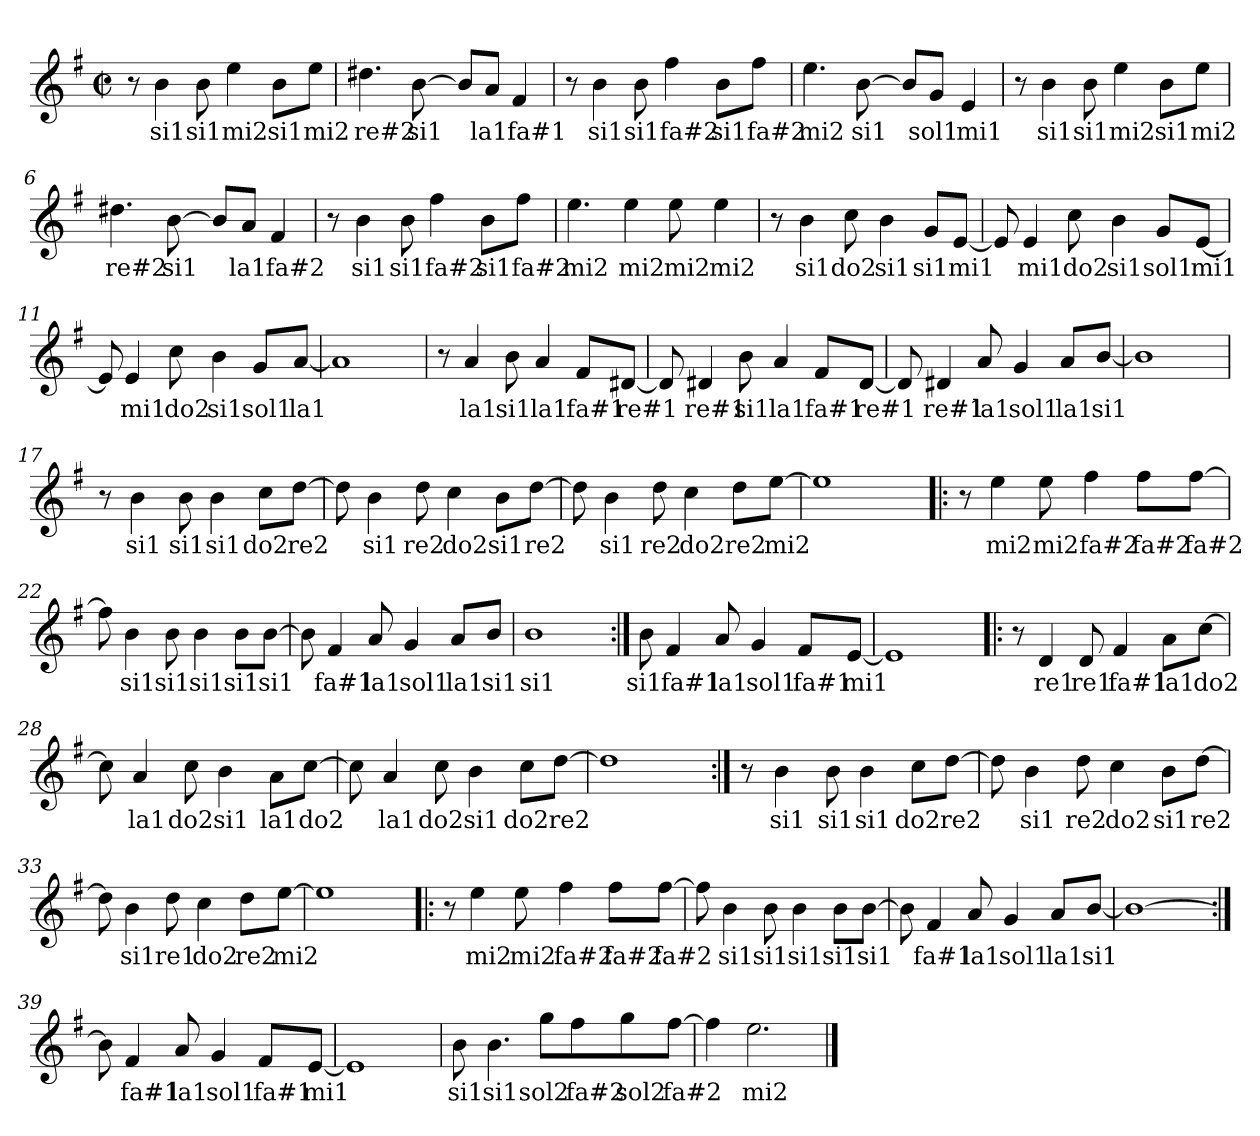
**kern	**text
*part1	*part1
*staff1	*staff1
*clefG2	*
*k[f#]	*
*G:	*
*M2/2	*
*met(c|)	*
=1	=1
8r	.
!	!LO:LY:b
4b\	si1
!	!LO:LY:b
8b\	si1
!	!LO:LY:b
4ee\	mi2
!	!LO:LY:b
8b\L	si1
!	!LO:LY:b
8ee\J	mi2
=2	=2
!	!LO:LY:b
4.dd#X\	re#2
!	!LO:LY:b
[8b\	si1
8b/L]	.
!	!LO:LY:b
8a/J	la1
!	!LO:LY:b
4f#/	fa#1
=3	=3
8r	.
!	!LO:LY:b
4b\	si1
!	!LO:LY:b
8b\	si1
!	!LO:LY:b
4ff#\	fa#2
!	!LO:LY:b
8b\L	si1
!	!LO:LY:b
8ff#\J	fa#2
!!LO:LB:g=z
=4	=4
!	!LO:LY:b
4.ee\	mi2
!	!LO:LY:b
[8b\	si1
8b/L]	.
!	!LO:LY:b
8g/J	sol1
!	!LO:LY:b
4e/	mi1
=5	=5
8r	.
!	!LO:LY:b
4b\	si1
!	!LO:LY:b
8b\	si1
!	!LO:LY:b
4ee\	mi2
!	!LO:LY:b
8b\L	si1
!	!LO:LY:b
8ee\J	mi2
=6	=6
!	!LO:LY:b
4.dd#X\	re#2
!	!LO:LY:b
[8b\	si1
8b/L]	.
!	!LO:LY:b
8a/J	la1
!	!LO:LY:b
4f#/	fa#2
!!LO:LB:g=z
=7	=7
8r	.
!	!LO:LY:b
4b\	si1
!	!LO:LY:b
8b\	si1
!	!LO:LY:b
4ff#\	fa#2
!	!LO:LY:b
8b\L	si1
!	!LO:LY:b
8ff#\J	fa#2
=8	=8
!	!LO:LY:b
4.ee\	mi2
!	!LO:LY:b
4ee\	mi2
!	!LO:LY:b
8ee\	mi2
!	!LO:LY:b
4ee\	mi2
=9	=9
8r	.
!	!LO:LY:b
4b\	si1
!	!LO:LY:b
8cc\	do2
!	!LO:LY:b
4b\	si1
!	!LO:LY:b
8g/L	si1
!	!LO:LY:b
[8e/J	mi1
!!LO:LB:g=z
=10	=10
8e/]	.
!	!LO:LY:b
4e/	mi1
!	!LO:LY:b
8cc\	do2
!	!LO:LY:b
4b\	si1
!	!LO:LY:b
8g/L	sol1
!	!LO:LY:b
[8e/J	mi1
=11	=11
8e/]	.
!	!LO:LY:b
4e/	mi1
!	!LO:LY:b
8cc\	do2
!	!LO:LY:b
4b\	si1
!	!LO:LY:b
8g/L	sol1
!	!LO:LY:b
[8a/J	la1
=12	=12
1a]	.
!!LO:LB:g=z
=13	=13
8r	.
!	!LO:LY:b
4a/	la1
!	!LO:LY:b
8b\	si1
!	!LO:LY:b
4a/	la1
!	!LO:LY:b
8f#/L	fa#1
!	!LO:LY:b
[8d#X/J	re#1
=14	=14
8d#/]	.
!	!LO:LY:b
4d#X/	re#1
!	!LO:LY:b
8b\	si1
!	!LO:LY:b
4a/	la1
!	!LO:LY:b
8f#/L	fa#1
!	!LO:LY:b
[8d#/J	re#1
!!LO:LB:g=z
=15	=15
8d#/]	.
!	!LO:LY:b
4d#X/	re#1
!	!LO:LY:b
8a/	la1
!	!LO:LY:b
4g/	sol1
!	!LO:LY:b
8a/L	la1
!	!LO:LY:b
[8b/J	si1
!!LO:LB:g=z
=16	=16
1b]	.
=17	=17
8r	.
!	!LO:LY:b
4b\	si1
!	!LO:LY:b
8b\	si1
!	!LO:LY:b
4b\	si1
!	!LO:LY:b
8cc\L	do2
!	!LO:LY:b
[8dd\J	re2
=18	=18
8dd\]	.
!	!LO:LY:b
4b\	si1
!	!LO:LY:b
8dd\	re2
!	!LO:LY:b
4cc\	do2
!	!LO:LY:b
8b\L	si1
!	!LO:LY:b
[8dd\J	re2
!!LO:PB:g=z
=19	=19
8dd\]	.
!	!LO:LY:b
4b\	si1
!	!LO:LY:b
8dd\	re2
!	!LO:LY:b
4cc\	do2
!	!LO:LY:b
8dd\L	re2
!	!LO:LY:b
[8ee\J	mi2
=20	=20
1ee]	.
=21!|:	=21!|:
8r	.
!	!LO:LY:b
4ee\	mi2
!	!LO:LY:b
8ee\	mi2
!	!LO:LY:b
4ff#\	fa#2
!	!LO:LY:b
8ff#\L	fa#2
!	!LO:LY:b
[8ff#\J	fa#2
!!LO:LB:g=z
=22	=22
8ff#\]	.
!	!LO:LY:b
4b\	si1
!	!LO:LY:b
8b\	si1
!	!LO:LY:b
4b\	si1
!	!LO:LY:b
8b\L	si1
!	!LO:LY:b
[8b\J	si1
=23	=23
8b\]	.
!	!LO:LY:b
4f#/	fa#1
!	!LO:LY:b
8a/	la1
!	!LO:LY:b
4g/	sol1
!	!LO:LY:b
8a/L	la1
!	!LO:LY:b
8b/J	si1
=24	=24
!	!LO:LY:b
1b	si1
=25:|!	=25:|!
!	!LO:LY:b
8b\	si1
!	!LO:LY:b
4f#/	fa#1
!	!LO:LY:b
8a/	la1
!	!LO:LY:b
4g/	sol1
!	!LO:LY:b
8f#/L	fa#1
!	!LO:LY:b
[8e/J	mi1
!!LO:LB:g=z
=26	=26
1e]	.
=27!|:	=27!|:
8r	.
!	!LO:LY:b
4d/	re1
!	!LO:LY:b
8d/	re1
!	!LO:LY:b
4f#/	fa#1
!	!LO:LY:b
8a\L	la1
!	!LO:LY:b
[8cc\J	do2
=28	=28
8cc\]	.
!	!LO:LY:b
4a/	la1
!	!LO:LY:b
8cc\	do2
!	!LO:LY:b
4b\	si1
!	!LO:LY:b
8a\L	la1
!	!LO:LY:b
[8cc\J	do2
=29	=29
8cc\]	.
!	!LO:LY:b
4a/	la1
!	!LO:LY:b
8cc\	do2
!	!LO:LY:b
4b\	si1
!	!LO:LY:b
8cc\L	do2
!	!LO:LY:b
[8dd\J	re2
!!LO:LB:g=z
=30	=30
1dd]	.
!!LO:LB:g=z
=31:|!	=31:|!
8r	.
!	!LO:LY:b
4b\	si1
!	!LO:LY:b
8b\	si1
!	!LO:LY:b
4b\	si1
!	!LO:LY:b
8cc\L	do2
!	!LO:LY:b
[8dd\J	re2
=32	=32
8dd\]	.
!	!LO:LY:b
4b\	si1
!	!LO:LY:b
8dd\	re2
!	!LO:LY:b
4cc\	do2
!	!LO:LY:b
8b\L	si1
!	!LO:LY:b
[8dd\J	re2
=33	=33
8dd\]	.
!	!LO:LY:b
4b\	si1
!	!LO:LY:b
8dd\	re1
!	!LO:LY:b
4cc\	do2
!	!LO:LY:b
8dd\L	re2
!	!LO:LY:b
[8ee\J	mi2
!!LO:LB:g=z
=34	=34
1ee]	.
=35!|:	=35!|:
8r	.
!	!LO:LY:b
4ee\	mi2
!	!LO:LY:b
8ee\	mi2
!	!LO:LY:b
4ff#\	fa#2
!	!LO:LY:b
8ff#\L	fa#2
!	!LO:LY:b
[8ff#\J	fa#2
=36	=36
8ff#\]	.
!	!LO:LY:b
4b\	si1
!	!LO:LY:b
8b\	si1
!	!LO:LY:b
4b\	si1
!	!LO:LY:b
8b\L	si1
!	!LO:LY:b
[8b\J	si1
!!LO:LB:g=z
=37	=37
8b\]	.
!	!LO:LY:b
4f#/	fa#1
!	!LO:LY:b
8a/	la1
!	!LO:LY:b
4g/	sol1
!	!LO:LY:b
8a/L	la1
!	!LO:LY:b
[8b/J	si1
=38	=38
1b_	.
=39:|!	=39:|!
8b\]	.
!	!LO:LY:b
4f#/	fa#1
!	!LO:LY:b
8a/	la1
!	!LO:LY:b
4g/	sol1
!	!LO:LY:b
8f#/L	fa#1
!	!LO:LY:b
[8e/J	mi1
!!LO:LB:g=z
=40	=40
1e]	.
=41	=41
!	!LO:LY:b
8b\	si1
!	!LO:LY:b
4.b\	si1
!	!LO:LY:b
8gg\L	sol2
!	!LO:LY:b
8ff#\	fa#2
!	!LO:LY:b
8gg\	sol2
!	!LO:LY:b
[8ff#\J	fa#2
=42	=42
4ff#\]	.
!	!LO:LY:b
2.ee\	mi2
==	==
*-	*-
